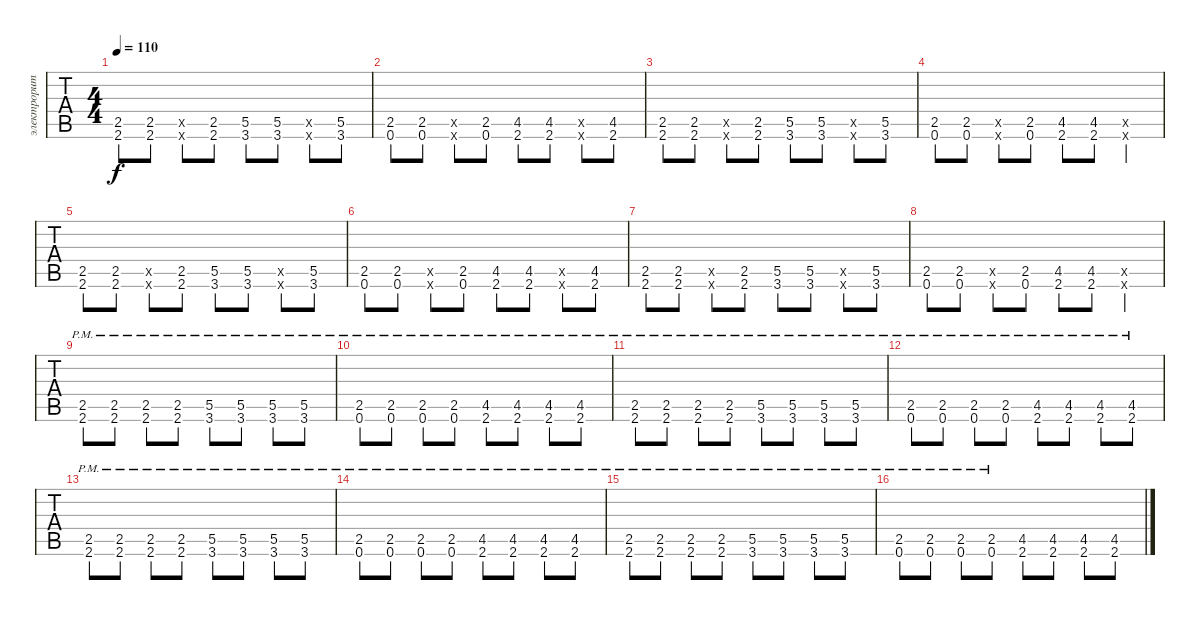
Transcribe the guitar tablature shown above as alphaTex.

\track ("электроритм 2" "электрорит") {instrument overdrivenguitar}
\staff {tabs}
\tuning (E4 B3 G3 D3 A2 E2) {hide}
\ts (4 4)
\tempo 110
\clef g2
\ks c
(2.5 2.6).8{dy f} (2.5 2.6).8 (2.5{x} 2.6{x}).8 (2.5 2.6).8 (5.5 3.6).8 (5.5 3.6).8 (5.5{x} 3.6{x}).8 (5.5 3.6).8 |
(2.5 0.6).8 (2.5 0.6).8 (2.5{x} 0.6{x}).8 (2.5 0.6).8 (4.5 2.6).8 (4.5 2.6).8 (4.5{x} 2.6{x}).8 (4.5 2.6).8 |
(2.5 2.6).8 (2.5 2.6).8 (2.5{x} 2.6{x}).8 (2.5 2.6).8 (5.5 3.6).8 (5.5 3.6).8 (5.5{x} 3.6{x}).8 (5.5 3.6).8 |
(2.5 0.6).8 (2.5 0.6).8 (2.5{x} 0.6{x}).8 (2.5 0.6).8 (4.5 2.6).8 (4.5 2.6).8 (4.5{x} 2.6{x}).4 |
(2.5 2.6).8 (2.5 2.6).8 (2.5{x} 2.6{x}).8 (2.5 2.6).8 (5.5 3.6).8 (5.5 3.6).8 (5.5{x} 3.6{x}).8 (5.5 3.6).8 |
(2.5 0.6).8 (2.5 0.6).8 (2.5{x} 0.6{x}).8 (2.5 0.6).8 (4.5 2.6).8 (4.5 2.6).8 (4.5{x} 2.6{x}).8 (4.5 2.6).8 |
(2.5 2.6).8 (2.5 2.6).8 (2.5{x} 2.6{x}).8 (2.5 2.6).8 (5.5 3.6).8 (5.5 3.6).8 (5.5{x} 3.6{x}).8 (5.5 3.6).8 |
(2.5 0.6).8 (2.5 0.6).8 (2.5{x} 0.6{x}).8 (2.5 0.6).8 (4.5 2.6).8 (4.5 2.6).8 (4.5{x} 2.6{x}).4 |
(2.5{pm} 2.6{pm}).8 (2.5{pm} 2.6{pm}).8 (2.5{pm} 2.6{pm}).8 (2.5{pm} 2.6{pm}).8 (5.5{pm} 3.6{pm}).8 (5.5{pm} 3.6{pm}).8 (5.5{pm} 3.6{pm}).8 (5.5{pm} 3.6{pm}).8 |
(2.5{pm} 0.6{pm}).8 (2.5{pm} 0.6{pm}).8 (2.5{pm} 0.6{pm}).8 (2.5{pm} 0.6{pm}).8 (4.5{pm} 2.6{pm}).8 (4.5{pm} 2.6{pm}).8 (4.5{pm} 2.6{pm}).8 (4.5{pm} 2.6{pm}).8 |
(2.5{pm} 2.6{pm}).8 (2.5{pm} 2.6{pm}).8 (2.5{pm} 2.6{pm}).8 (2.5{pm} 2.6{pm}).8 (5.5{pm} 3.6{pm}).8 (5.5{pm} 3.6{pm}).8 (5.5{pm} 3.6{pm}).8 (5.5{pm} 3.6{pm}).8 |
(2.5{pm} 0.6{pm}).8 (2.5{pm} 0.6{pm}).8 (2.5{pm} 0.6{pm}).8 (2.5{pm} 0.6{pm}).8 (4.5{pm} 2.6{pm}).8 (4.5{pm} 2.6{pm}).8 (4.5{pm} 2.6{pm}).8 (4.5{pm} 2.6{pm}).8 |
(2.5{pm} 2.6{pm}).8 (2.5{pm} 2.6{pm}).8 (2.5{pm} 2.6{pm}).8 (2.5{pm} 2.6{pm}).8 (5.5{pm} 3.6{pm}).8 (5.5{pm} 3.6{pm}).8 (5.5{pm} 3.6{pm}).8 (5.5{pm} 3.6{pm}).8 |
(2.5{pm} 0.6{pm}).8 (2.5{pm} 0.6{pm}).8 (2.5{pm} 0.6{pm}).8 (2.5{pm} 0.6{pm}).8 (4.5{pm} 2.6{pm}).8 (4.5{pm} 2.6{pm}).8 (4.5{pm} 2.6{pm}).8 (4.5{pm} 2.6{pm}).8 |
(2.5{pm} 2.6{pm}).8 (2.5{pm} 2.6{pm}).8 (2.5{pm} 2.6{pm}).8 (2.5{pm} 2.6{pm}).8 (5.5{pm} 3.6{pm}).8 (5.5{pm} 3.6{pm}).8 (5.5{pm} 3.6{pm}).8 (5.5{pm} 3.6{pm}).8 |
(2.5{pm} 0.6{pm}).8 (2.5{pm} 0.6{pm}).8 (2.5{pm} 0.6{pm}).8 (2.5{pm} 0.6{pm}).8 (4.5 2.6).8 (4.5 2.6).8 (4.5 2.6).8 (4.5 2.6).8
